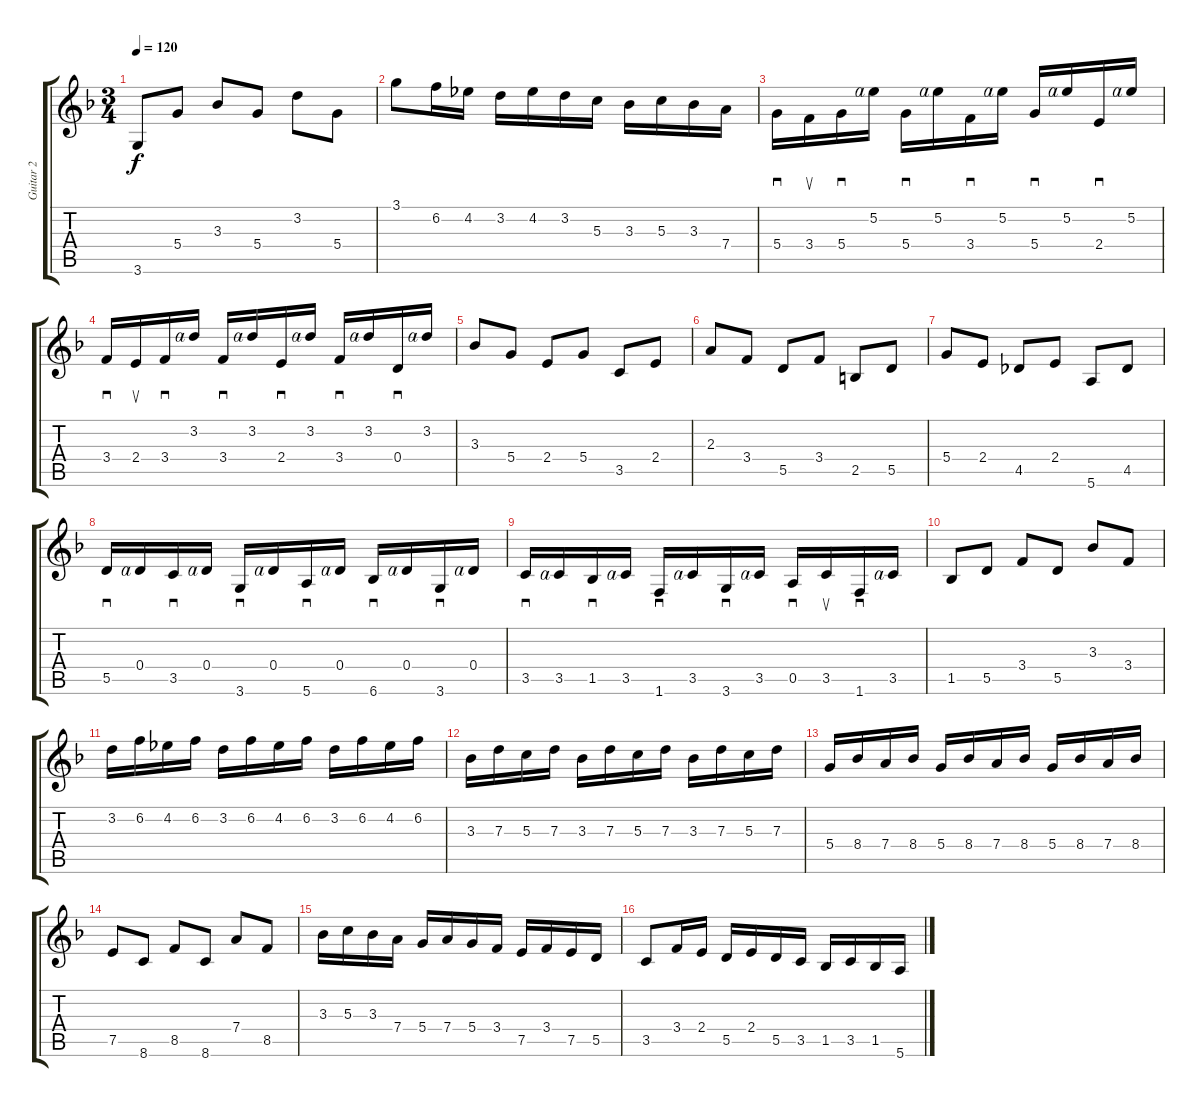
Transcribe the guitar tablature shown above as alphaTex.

\track ("Guitar 2" "Guitar 2") {instrument acousticguitarsteel}
\staff {score tabs}
\tuning (E4 B3 G3 D3 A2 E2) {hide}
\ts (3 4)
\tempo 120
\clef g2
\ks f
3.6.8{dy f} 5.4.8 3.3.8 5.4.8 3.2.8 5.4.8 |
3.1.8 6.2.16 4.2.16 3.2.16 4.2.16 3.2.16 5.3.16 3.3.16 5.3.16 3.3.16 7.4.16 |
5.4.16{sd} 3.4.16{su} 5.4.16{sd} 5.2{rf 4}.16 5.4.16{sd} 5.2{rf 4}.16 3.4.16{sd} 5.2{rf 4}.16 5.4.16{sd} 5.2{rf 4}.16 2.4.16{sd} 5.2{rf 4}.16 |
3.4.16{sd} 2.4.16{su} 3.4.16{sd} 3.2{rf 4}.16 3.4.16{sd} 3.2{rf 4}.16 2.4.16{sd} 3.2{rf 4}.16 3.4.16{sd} 3.2{rf 4}.16 0.4.16{sd} 3.2{rf 4}.16 |
3.3.8 5.4.8 2.4.8 5.4.8 3.5.8 2.4.8 |
2.3.8 3.4.8 5.5.8 3.4.8 2.5.8 5.5.8 |
5.4.8 2.4.8 4.5.8 2.4.8 5.6.8 4.5.8 |
5.5.16{sd} 0.4{rf 4}.16 3.5.16{sd} 0.4{rf 4}.16 3.6.16{sd} 0.4{rf 4}.16 5.6.16{sd} 0.4{rf 4}.16 6.6.16{sd} 0.4{rf 4}.16 3.6.16{sd} 0.4{rf 4}.16 |
3.5.16{sd} 3.5{rf 4}.16 1.5.16{sd} 3.5{rf 4}.16 1.6.16{sd} 3.5{rf 4}.16 3.6.16{sd} 3.5{rf 4}.16 0.5.16{sd} 3.5.16{su} 1.6.16{sd} 3.5{rf 4}.16 |
1.5.8 5.5.8 3.4.8 5.5.8 3.3.8 3.4.8 |
3.2.16 6.2.16 4.2.16 6.2.16 3.2.16 6.2.16 4.2.16 6.2.16 3.2.16 6.2.16 4.2.16 6.2.16 |
3.3.16 7.3.16 5.3.16 7.3.16 3.3.16 7.3.16 5.3.16 7.3.16 3.3.16 7.3.16 5.3.16 7.3.16 |
5.4.16 8.4.16 7.4.16 8.4.16 5.4.16 8.4.16 7.4.16 8.4.16 5.4.16 8.4.16 7.4.16 8.4.16 |
7.5.8 8.6.8 8.5.8 8.6.8 7.4.8 8.5.8 |
3.3.16 5.3.16 3.3.16 7.4.16 5.4.16 7.4.16 5.4.16 3.4.16 7.5.16 3.4.16 7.5.16 5.5.16 |
3.5.8 3.4.16 2.4.16 5.5.16 2.4.16 5.5.16 3.5.16 1.5.16 3.5.16 1.5.16 5.6.16
